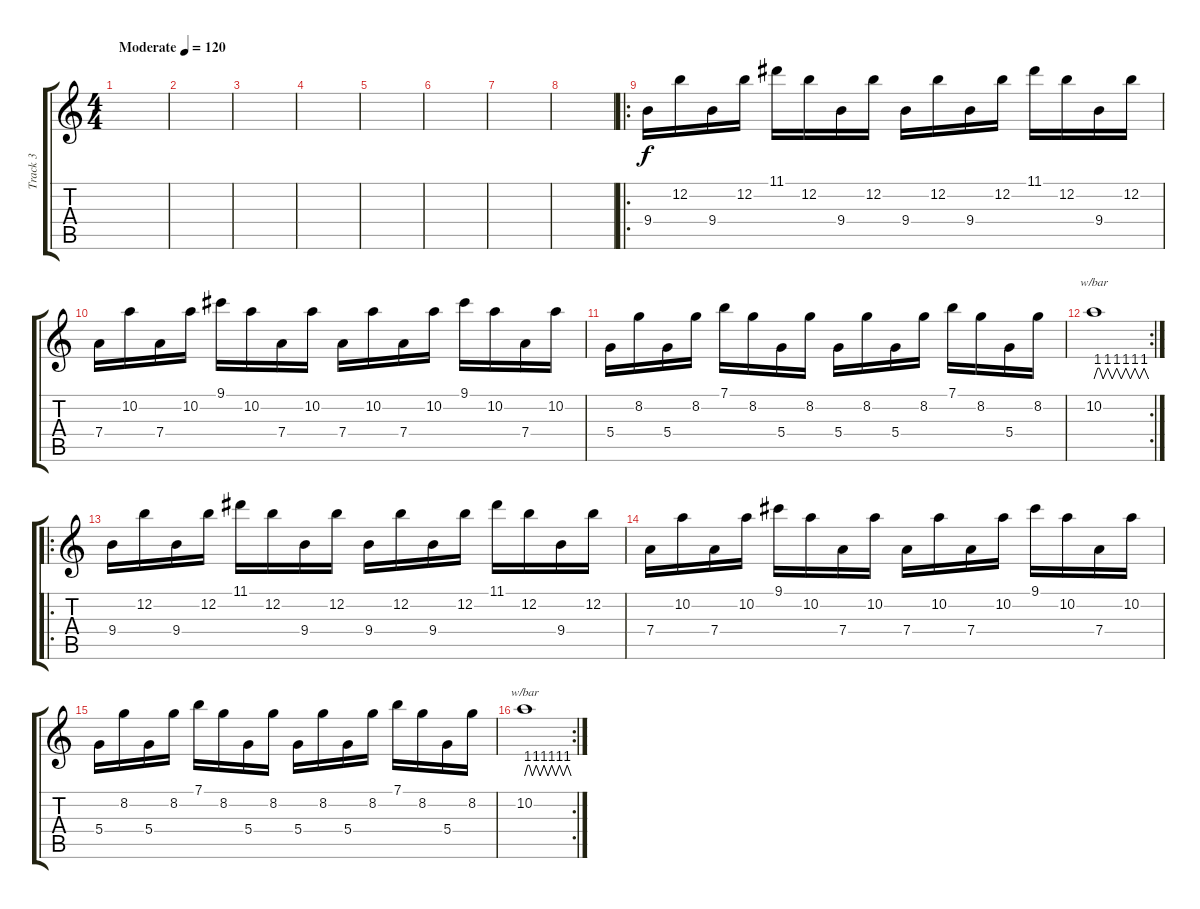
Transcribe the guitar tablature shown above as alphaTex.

\track ("Track 3" "Track 3") {instrument distortionguitar}
\staff {score tabs}
\tuning (E4 B3 G3 D3 A2 E2) {hide}
\ts (4 4)
\tempo (120 "Moderate")
\clef g2
\ks c
|
|
|
|
|
|
|
|
\ro
9.4.16 12.2.16 9.4.16 12.2.16 11.1.16 12.2.16 9.4.16 12.2.16 9.4.16 12.2.16 9.4.16 12.2.16 11.1.16 12.2.16 9.4.16 12.2.16 |
7.4.16 10.2.16 7.4.16 10.2.16 9.1.16 10.2.16 7.4.16 10.2.16 7.4.16 10.2.16 7.4.16 10.2.16 9.1.16 10.2.16 7.4.16 10.2.16 |
5.4.16 8.2.16 5.4.16 8.2.16 7.1.16 8.2.16 5.4.16 8.2.16 5.4.16 8.2.16 5.4.16 8.2.16 7.1.16 8.2.16 5.4.16 8.2.16 |
\rc 2
10.2.1{tbe (custom default 0 0 4 4 6 4 10 0 15 4 20 0 25 4 30 0 35 4 40 0 45 4 50 0 55 4 60 0)} |
\ro
9.4.16 12.2.16 9.4.16 12.2.16 11.1.16 12.2.16 9.4.16 12.2.16 9.4.16 12.2.16 9.4.16 12.2.16 11.1.16 12.2.16 9.4.16 12.2.16 |
7.4.16 10.2.16 7.4.16 10.2.16 9.1.16 10.2.16 7.4.16 10.2.16 7.4.16 10.2.16 7.4.16 10.2.16 9.1.16 10.2.16 7.4.16 10.2.16 |
5.4.16 8.2.16 5.4.16 8.2.16 7.1.16 8.2.16 5.4.16 8.2.16 5.4.16 8.2.16 5.4.16 8.2.16 7.1.16 8.2.16 5.4.16 8.2.16 |
\rc 2
10.2.1{tbe (custom default 0 0 4 4 6 4 10 0 15 4 20 0 25 4 30 0 35 4 40 0 45 4 50 0 55 4 60 0)}
